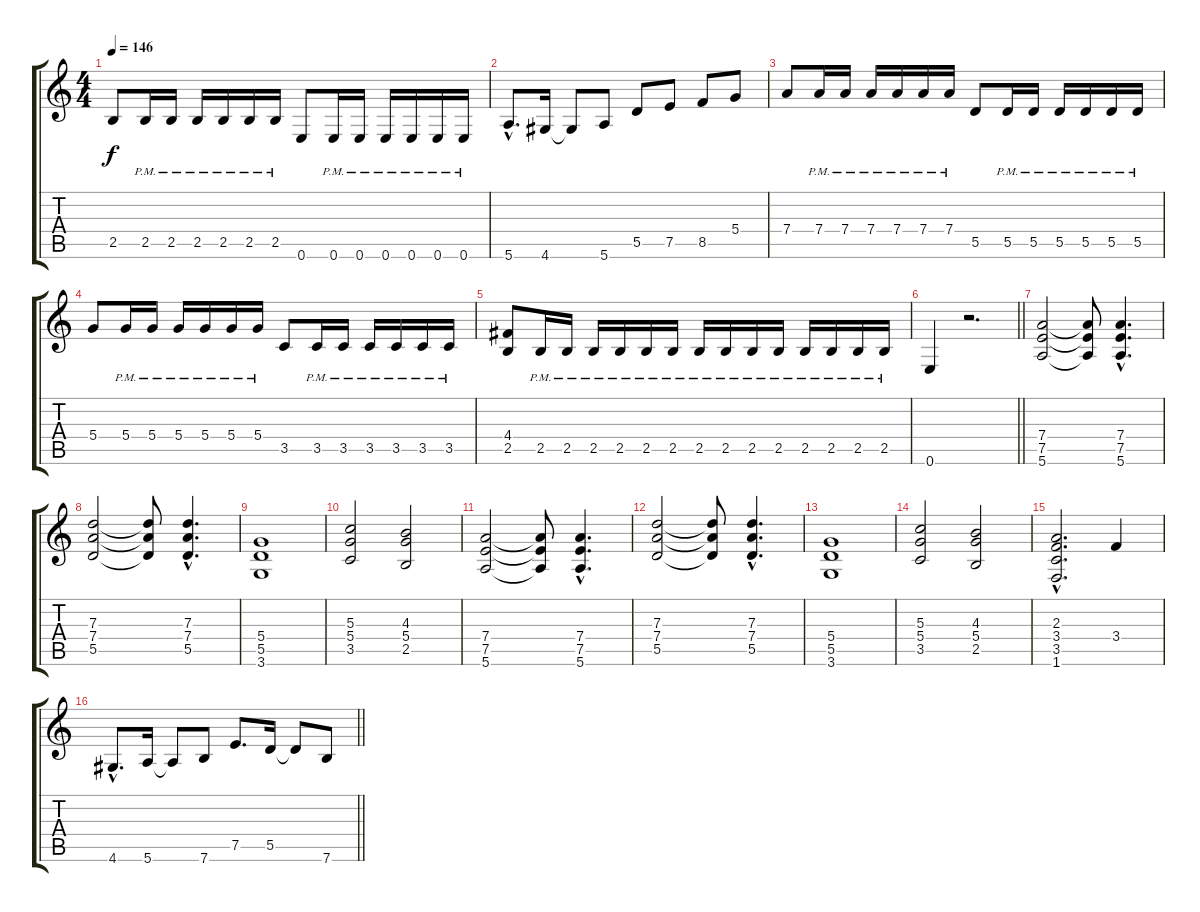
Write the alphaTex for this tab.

\track "" {instrument distortionguitar}
\staff {score tabs}
\tuning (E4 B3 G3 D3 A2 E2) {hide}
\ts (4 4)
\tempo 146
\clef g2
\ks c
2.5.8{dy f} 2.5{pm}.16 2.5{pm}.16 2.5{pm}.16 2.5{pm}.16 2.5{pm}.16 2.5{pm}.16 0.6.8 0.6{pm}.16 0.6{pm}.16 0.6{pm}.16 0.6{pm}.16 0.6{pm}.16 0.6{pm}.16 |
5.6{hac}.8{d} 4.6.16 4.6{t}.8 5.6.8 5.5.8 7.5.8 8.5.8 5.4.8 |
7.4.8 7.4{pm}.16 7.4{pm}.16 7.4{pm}.16 7.4{pm}.16 7.4{pm}.16 7.4{pm}.16 5.5.8 5.5{pm}.16 5.5{pm}.16 5.5{pm}.16 5.5{pm}.16 5.5{pm}.16 5.5{pm}.16 |
5.4.8 5.4{pm}.16 5.4{pm}.16 5.4{pm}.16 5.4{pm}.16 5.4{pm}.16 5.4{pm}.16 3.5.8 3.5{pm}.16 3.5{pm}.16 3.5{pm}.16 3.5{pm}.16 3.5{pm}.16 3.5{pm}.16 |
(4.4 2.5).8 2.5{pm}.16 2.5{pm}.16 2.5{pm}.16 2.5{pm}.16 2.5{pm}.16 2.5{pm}.16 2.5{pm}.16 2.5{pm}.16 2.5{pm}.16 2.5{pm}.16 2.5{pm}.16 2.5{pm}.16 2.5{pm}.16 2.5{pm}.16 |
\barLineRight lightlight
0.6.4 r.2{d} |
(7.4 7.5 5.6).2 (7.4{t} 7.5{t} 5.6{t}).8 (7.4{hac} 7.5{hac} 5.6{hac}).4{d} |
(7.3 7.4 5.5).2 (7.3{t} 7.4{t} 5.5{t}).8 (7.3{hac} 7.4{hac} 5.5{hac}).4{d} |
(5.4 5.5 3.6).1 |
(5.3 5.4 3.5).2 (4.3 5.4 2.5).2 |
(7.4 7.5 5.6).2 (7.4{t} 7.5{t} 5.6{t}).8 (7.4{hac} 7.5{hac} 5.6{hac}).4{d} |
(7.3 7.4 5.5).2 (7.3{t} 7.4{t} 5.5{t}).8 (7.3{hac} 7.4{hac} 5.5{hac}).4{d} |
(5.4 5.5 3.6).1 |
(5.3 5.4 3.5).2 (4.3 5.4 2.5).2 |
(2.3{hac} 3.4{hac} 3.5{hac} 1.6{hac}).2{d} 3.4.4 |
\barLineRight lightlight
4.6{hac}.8{d} 5.6.16 5.6{t}.8 7.6.8 7.5.8{d} 5.5.16 5.5{t}.8 7.6.8
